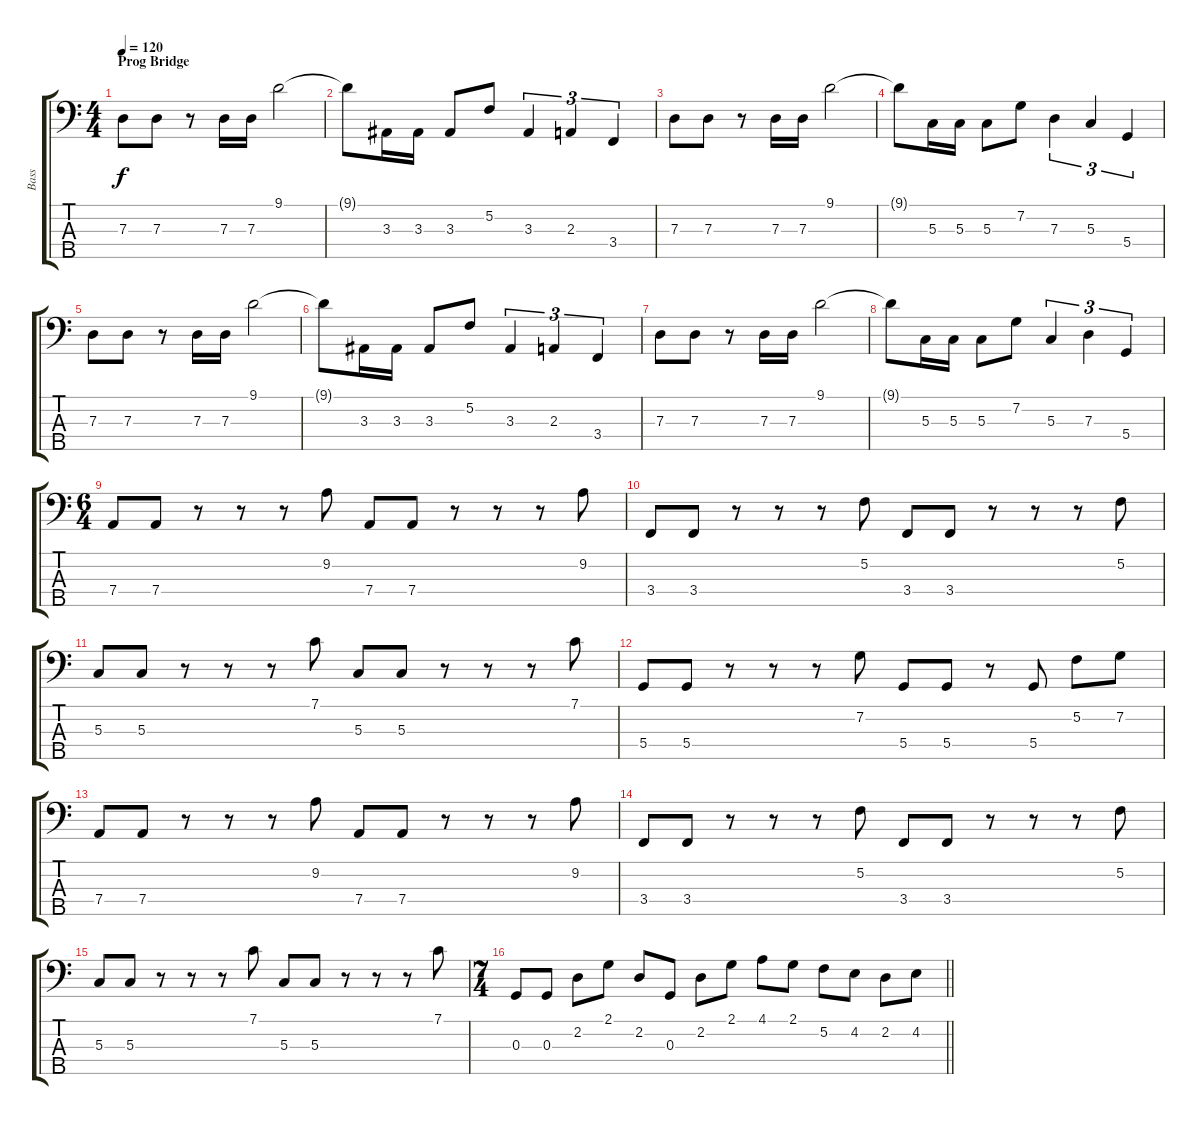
\track ("Bass" "Bass") {instrument electricbassfinger}
\staff {score tabs}
\tuning (F2 C2 G1 D1 A0) {hide}
\ts (4 4)
\section ("" "Prog Bridge")
\tempo 120
\clef f4
\ks c
7.3.8{dy f} 7.3.8 r.8 7.3.16 7.3.16 9.1.2 |
9.1{t}.8 3.3.16 3.3.16 3.3.8 5.2.8 3.3.4{tu (3 2)} 2.3.4{tu (3 2)} 3.4.4{tu (3 2)} |
7.3.8 7.3.8 r.8 7.3.16 7.3.16 9.1.2 |
9.1{t}.8 5.3.16 5.3.16 5.3.8 7.2.8 7.3.4{tu (3 2)} 5.3.4{tu (3 2)} 5.4.4{tu (3 2)} |
7.3.8 7.3.8 r.8 7.3.16 7.3.16 9.1.2 |
9.1{t}.8 3.3.16 3.3.16 3.3.8 5.2.8 3.3.4{tu (3 2)} 2.3.4{tu (3 2)} 3.4.4{tu (3 2)} |
7.3.8 7.3.8 r.8 7.3.16 7.3.16 9.1.2 |
9.1{t}.8 5.3.16 5.3.16 5.3.8 7.2.8 5.3.4{tu (3 2)} 7.3.4{tu (3 2)} 5.4.4{tu (3 2)} |
\ts (6 4)
7.4.8 7.4.8 r.8 r.8 r.8 9.2.8 7.4.8 7.4.8 r.8 r.8 r.8 9.2.8 |
3.4.8 3.4.8 r.8 r.8 r.8 5.2.8 3.4.8 3.4.8 r.8 r.8 r.8 5.2.8 |
5.3.8 5.3.8 r.8 r.8 r.8 7.1.8 5.3.8 5.3.8 r.8 r.8 r.8 7.1.8 |
5.4.8 5.4.8 r.8 r.8 r.8 7.2.8 5.4.8 5.4.8 r.8 5.4.8 5.2.8 7.2.8 |
7.4.8 7.4.8 r.8 r.8 r.8 9.2.8 7.4.8 7.4.8 r.8 r.8 r.8 9.2.8 |
3.4.8 3.4.8 r.8 r.8 r.8 5.2.8 3.4.8 3.4.8 r.8 r.8 r.8 5.2.8 |
5.3.8 5.3.8 r.8 r.8 r.8 7.1.8 5.3.8 5.3.8 r.8 r.8 r.8 7.1.8 |
\ts (7 4)
\barLineRight lightlight
0.3.8 0.3.8 2.2.8 2.1.8 2.2.8 0.3.8 2.2.8 2.1.8 4.1.8 2.1.8 5.2.8 4.2.8 2.2.8 4.2.8
